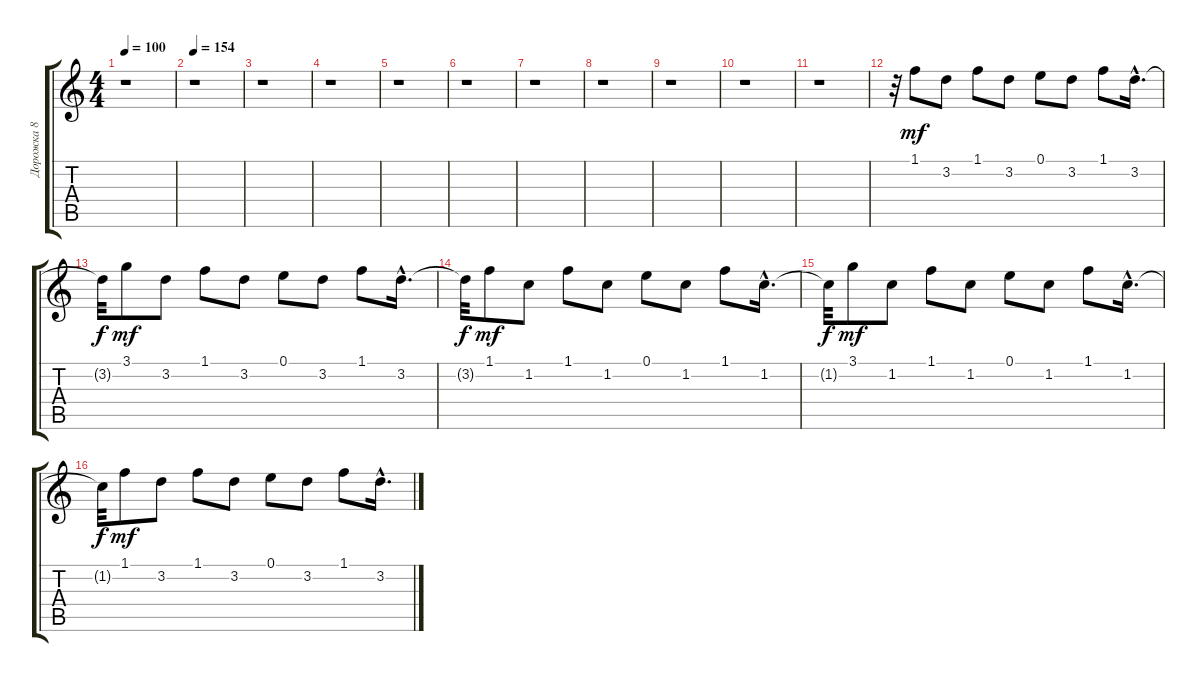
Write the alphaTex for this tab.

\track ("Дорожка 8" "Дорожка 8") {instrument overdrivenguitar}
\staff {score tabs}
\tuning (E4 B3 G3 D3 A2 E2) {hide}
\ts (4 4)
\tempo 100
\clef g2
\ks c
r.1{dy mf instrument overdrivenguitar} |
\tempo 154
r.1 |
r.1 |
r.1 |
r.1 |
r.1 |
r.1 |
r.1 |
r.1 |
r.1 |
r.1 |
r.32 1.1.8 3.2.8 1.1.8 3.2.8 0.1.8 3.2.8 1.1.8 3.2{hac}.16{d} |
3.2{t}.32{dy f} 3.1.8{dy mf} 3.2.8 1.1.8 3.2.8 0.1.8 3.2.8 1.1.8 3.2{hac}.16{d} |
3.2{t}.32{dy f} 1.1.8{dy mf} 1.2.8 1.1.8 1.2.8 0.1.8 1.2.8 1.1.8 1.2{hac}.16{d} |
1.2{t}.32{dy f} 3.1.8{dy mf} 1.2.8 1.1.8 1.2.8 0.1.8 1.2.8 1.1.8 1.2{hac}.16{d} |
1.2{t}.32{dy f} 1.1.8{dy mf} 3.2.8 1.1.8 3.2.8 0.1.8 3.2.8 1.1.8 3.2{hac}.16{d}
